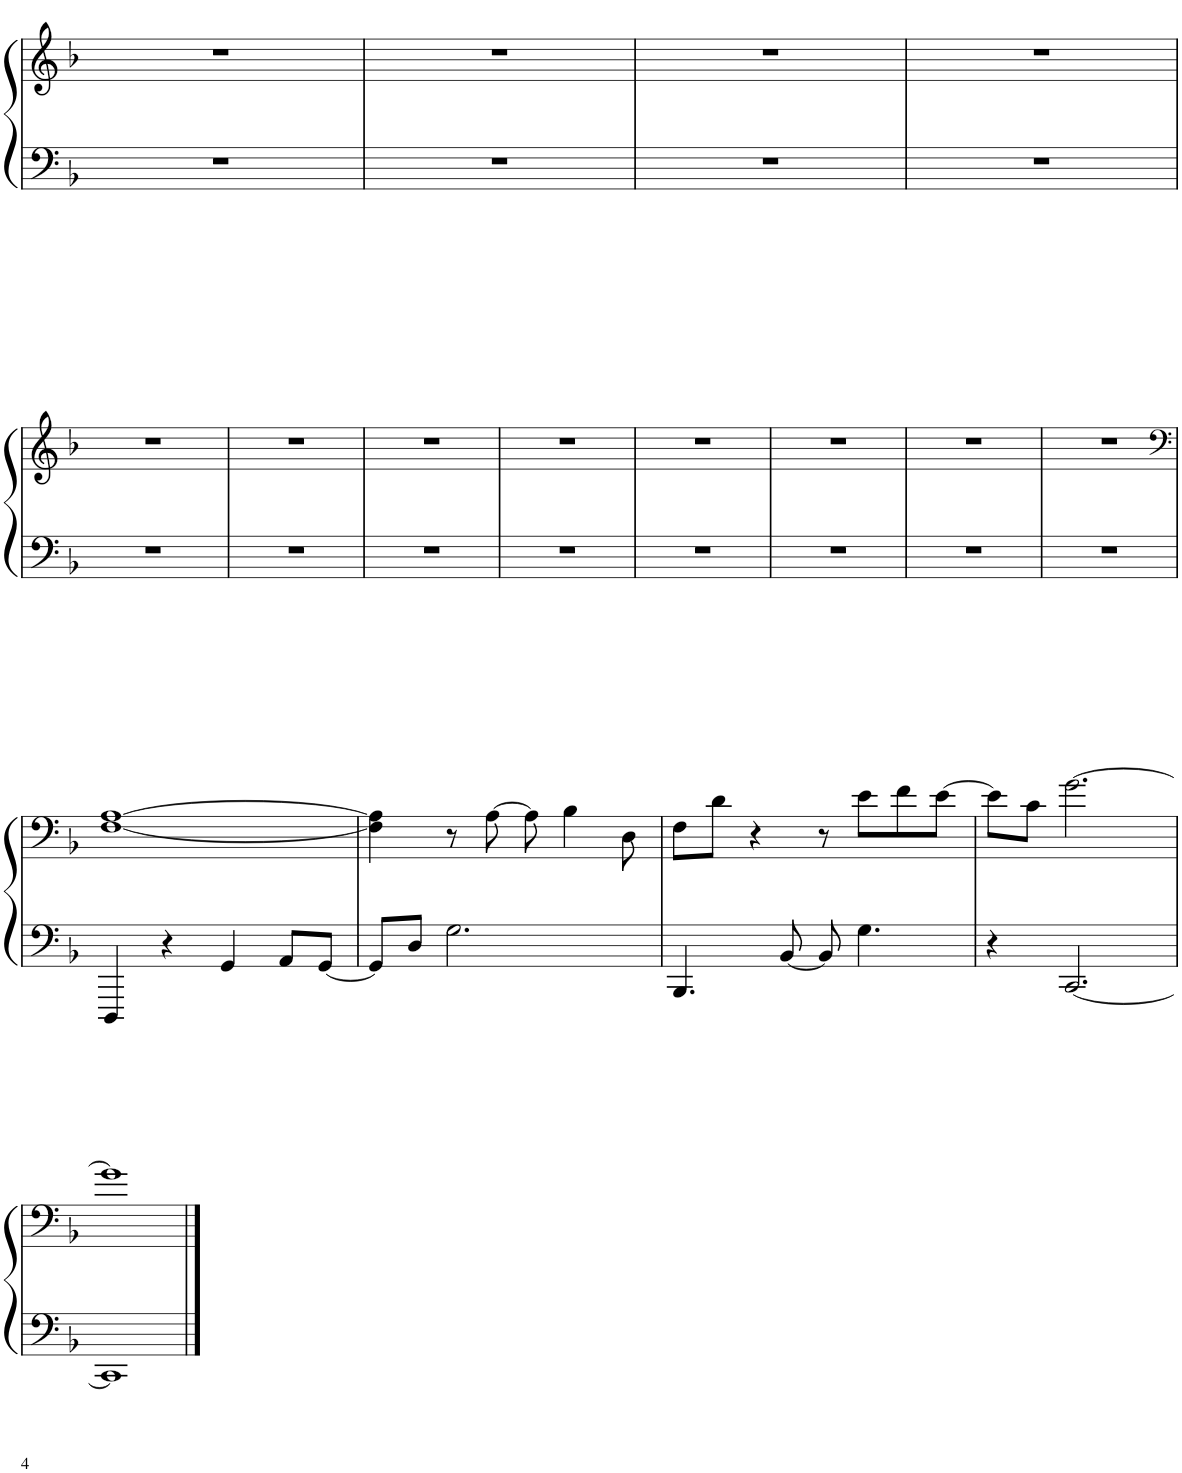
**kern	**kern
*part1	*part1
*staff2	*staff1
*I"Piano	*
*I'Pno.	*
!!LO:PB:g=z
*clefF4	*clefG2
*k[b-]	*k[b-]
*M4/4	*M4/4
=49	=49
1r	1r
=50	=50
1r	1r
=51	=51
1r	1r
=52	=52
1r	1r
!!LO:LB:g=z
=53	=53
1r	1r
=54	=54
1r	1r
=55	=55
1r	1r
=56	=56
1r	1r
=57	=57
1r	1r
=58	=58
1r	1r
=59	=59
1r	1r
=60	=60
1r	1r
!!LO:LB:g=z
=61	=61
*	*clefF4
4DDD/	[1F [1A
4r	.
4GG/	.
8AA/L	.
[8GG/J	.
=62	=62
8GG/L]	4F\] 4A\]
8D/J	.
2.G\	8r
.	[8A\
.	8A\]
.	4B-\
.	8D\
=63	=63
4.BBB-/	8F\L
.	8d\J
.	4r
[8BB-/	.
8BB-/]	8r
4.G\	8e\L
.	8f\
.	[8e\J
=64	=64
4r	8e\L]
.	8c\J
[2.CC/	[2.g\
!!LO:LB:g=z
=65	=65
1CC]	1g]
==	==
*-	*-
